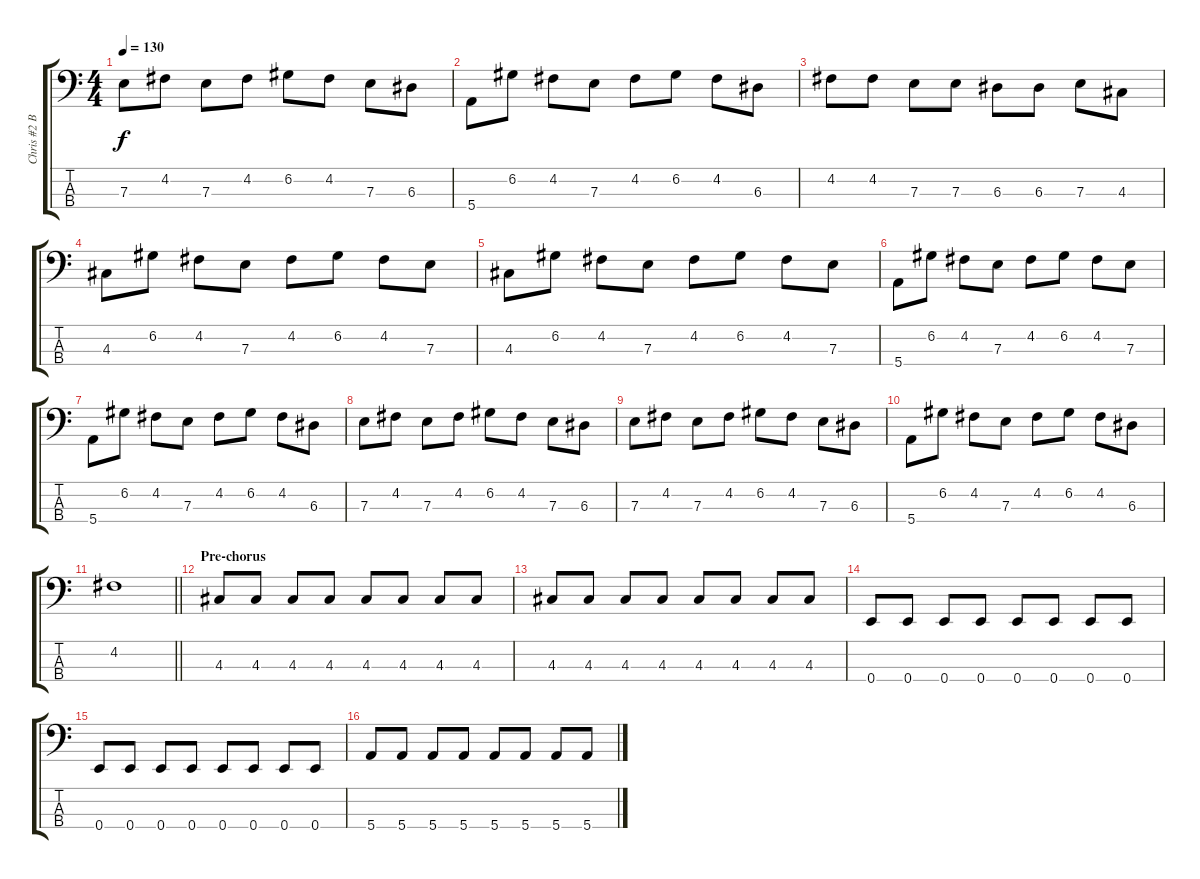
\track ("Chris #2 Bass" "Chris #2 B") {instrument electricbasspick}
\staff {score tabs}
\tuning (G2 D2 A1 E1) {hide}
\ts (4 4)
\tempo 130
\clef f4
\ks c
7.3.8{dy f} 4.2.8 7.3.8 4.2.8 6.2.8 4.2.8 7.3.8 6.3.8 |
5.4.8 6.2.8 4.2.8 7.3.8 4.2.8 6.2.8 4.2.8 6.3.8 |
4.2.8 4.2.8 7.3.8 7.3.8 6.3.8 6.3.8 7.3.8 4.3.8 |
4.3.8 6.2.8 4.2.8 7.3.8 4.2.8 6.2.8 4.2.8 7.3.8 |
4.3.8 6.2.8 4.2.8 7.3.8 4.2.8 6.2.8 4.2.8 7.3.8 |
5.4.8 6.2.8 4.2.8 7.3.8 4.2.8 6.2.8 4.2.8 7.3.8 |
5.4.8 6.2.8 4.2.8 7.3.8 4.2.8 6.2.8 4.2.8 6.3.8 |
7.3.8 4.2.8 7.3.8 4.2.8 6.2.8 4.2.8 7.3.8 6.3.8 |
7.3.8 4.2.8 7.3.8 4.2.8 6.2.8 4.2.8 7.3.8 6.3.8 |
5.4.8 6.2.8 4.2.8 7.3.8 4.2.8 6.2.8 4.2.8 6.3.8 |
\barLineRight lightlight
4.2.1 |
\section ("" "Pre-chorus")
4.3.8 4.3.8{volume 10} 4.3.8{volume 15} 4.3.8 4.3.8 4.3.8 4.3.8 4.3.8 |
4.3.8 4.3.8 4.3.8 4.3.8 4.3.8 4.3.8 4.3.8 4.3.8 |
0.4.8 0.4.8{volume 10} 0.4.8{volume 15} 0.4.8 0.4.8 0.4.8 0.4.8 0.4.8 |
0.4.8 0.4.8 0.4.8 0.4.8 0.4.8 0.4.8 0.4.8 0.4.8 |
5.4.8 5.4.8{volume 10} 5.4.8{volume 15} 5.4.8 5.4.8 5.4.8 5.4.8 5.4.8
